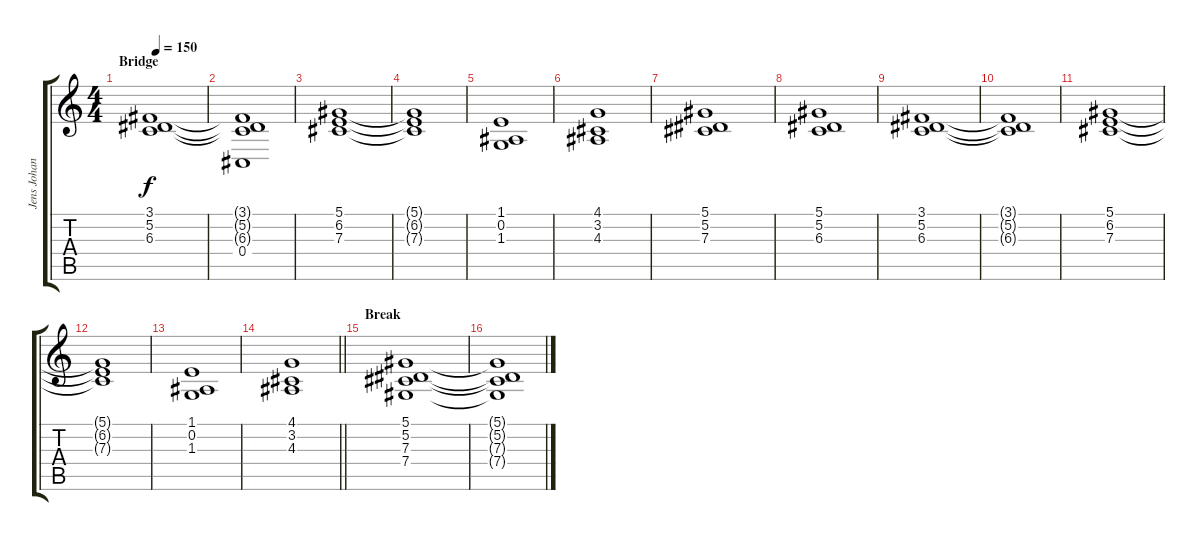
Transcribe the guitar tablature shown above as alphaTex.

\track ("Jens Johansson" "Jens Johan") {instrument stringensemble1}
\staff {score tabs}
\tuning (Eb4 Bb3 Gb3 Db3 Ab2 Eb2) {hide}
\ts (4 4)
\section ("" "Bridge")
\tempo 150
\clef g2
\ks c
(3.1 5.2 6.3).1{dy f} |
(3.1{t} 5.2{t} 6.3{t} 0.4).1 |
(5.1 6.2 7.3).1 |
(5.1{t} 6.2{t} 7.3{t}).1 |
(1.1 0.2 1.3).1 |
(4.1 3.2 4.3).1 |
(5.1 5.2 7.3).1 |
(5.1 5.2 6.3).1 |
(3.1 5.2 6.3).1 |
(3.1{t} 5.2{t} 6.3{t}).1 |
(5.1 6.2 7.3).1 |
(5.1{t} 6.2{t} 7.3{t}).1 |
(1.1 0.2 1.3).1 |
\barLineRight lightlight
(4.1 3.2 4.3).1 |
\section ("" "Break")
(5.1 5.2 7.3 7.4).1 |
(5.1{t} 5.2{t} 7.3{t} 7.4{t}).1
